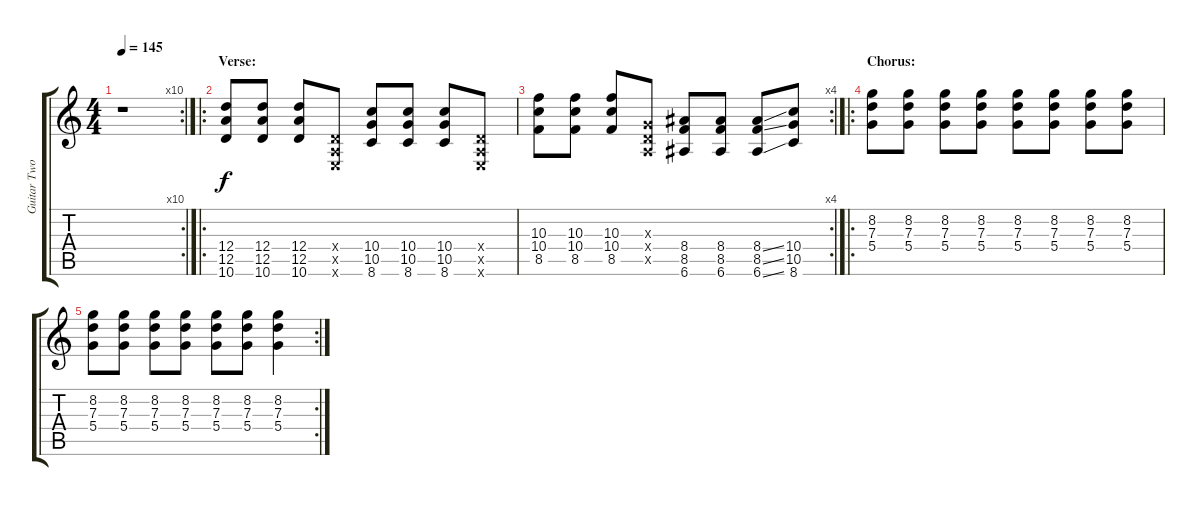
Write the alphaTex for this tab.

\track ("Guitar Two" "Guitar Two") {instrument distortionguitar}
\staff {score tabs}
\tuning (E4 B3 G3 D3 A2 E2) {hide}
\rc 10
\ts (4 4)
\tempo 145
\clef g2
\ks c
r.1{dy f} |
\ro
\section ("" "Verse:")
(12.4 12.5 10.6).8 (12.4 12.5 10.6).8 (12.4 12.5 10.6).8 (0.4{x} 0.5{x} 0.6{x}).8 (10.4 10.5 8.6).8 (10.4 10.5 8.6).8 (10.4 10.5 8.6).8 (0.4{x} 0.5{x} 0.6{x}).8 |
\rc 4
(10.3 10.4 8.5).8 (10.3 10.4 8.5).8 (10.3 10.4 8.5).8 (0.3{x} 0.4{x} 0.5{x}).8 (8.4 8.5 6.6).8 (8.4 8.5 6.6).8 (8.4{ss} 8.5{ss} 6.6{ss}).8 (10.4 10.5 8.6).8 |
\ro
\section ("" "Chorus:")
(8.2 7.3 5.4).8 (8.2 7.3 5.4).8 (8.2 7.3 5.4).8 (8.2 7.3 5.4).8 (8.2 7.3 5.4).8 (8.2 7.3 5.4).8 (8.2 7.3 5.4).8 (8.2 7.3 5.4).8 |
\rc 2
(8.2 7.3 5.4).8 (8.2 7.3 5.4).8 (8.2 7.3 5.4).8 (8.2 7.3 5.4).8 (8.2 7.3 5.4).8 (8.2 7.3 5.4).8 (8.2 7.3 5.4).4
